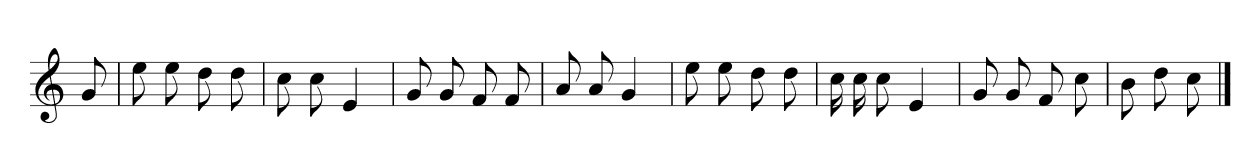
**kern
*part1
*staff1
*clefG2
*k[]
*C:
=
8g
=1
8ee
8ee
8dd
8dd
=2
8cc
8cc
4e
=3
8g
8g
8f
8f
=4
8a
8a
4g
=5
8ee
8ee
8dd
8dd
=6
16cc
16cc
8cc
4e
=7
8g
8g
8f
8cc
=8
8b
8dd
8cc
==
*-
